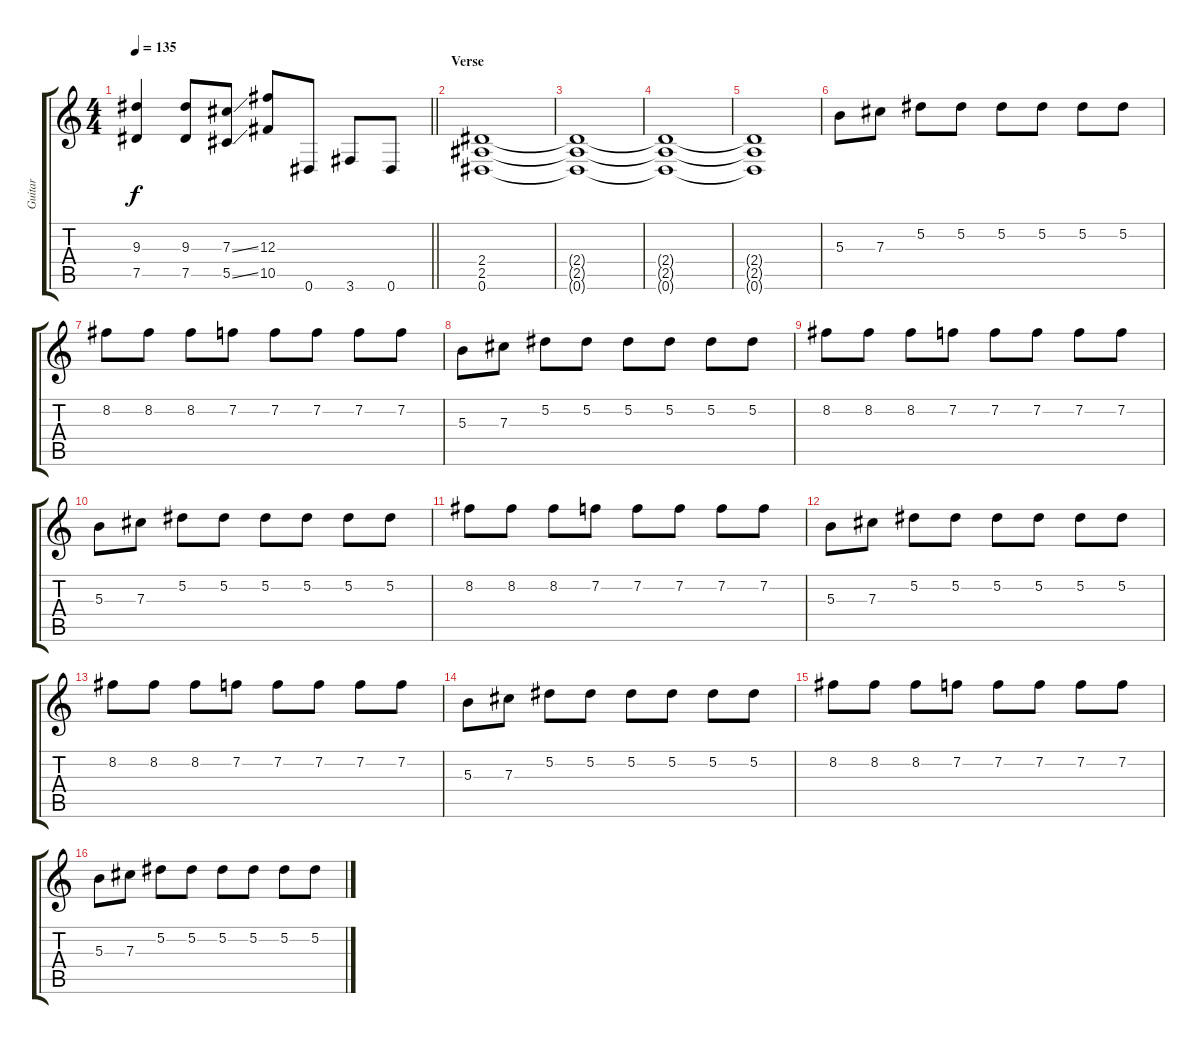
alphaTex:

\track ("Guitar" "Guitar") {instrument distortionguitar}
\staff {score tabs}
\tuning (Eb4 Bb3 Gb3 Db3 Ab2 Eb2) {hide}
\ts (4 4)
\tempo 135
\clef g2
\barLineRight lightlight
\ks c
(9.3 7.5).4{dy f} (9.3 7.5).8 (7.3{ss} 5.5{ss}).8 (12.3 10.5).8 0.6.8 3.6.8 0.6.8 |
\section ("" "Verse")
(2.4 2.5 0.6).1{volume 8} |
(2.4{t} 2.5{t} 0.6{t}).1 |
(2.4{t} 2.5{t} 0.6{t}).1{volume 4} |
(2.4{t} 2.5{t} 0.6{t}).1 |
5.3.8{volume 14} 7.3.8 5.2.8 5.2.8 5.2.8 5.2.8 5.2.8 5.2.8 |
8.2.8 8.2.8 8.2.8 7.2.8 7.2.8 7.2.8 7.2.8 7.2.8 |
5.3.8 7.3.8 5.2.8 5.2.8 5.2.8 5.2.8 5.2.8 5.2.8 |
8.2.8 8.2.8 8.2.8 7.2.8 7.2.8 7.2.8 7.2.8 7.2.8 |
5.3.8 7.3.8 5.2.8 5.2.8 5.2.8 5.2.8 5.2.8 5.2.8 |
8.2.8 8.2.8 8.2.8 7.2.8 7.2.8 7.2.8 7.2.8 7.2.8 |
5.3.8 7.3.8 5.2.8 5.2.8 5.2.8 5.2.8 5.2.8 5.2.8 |
8.2.8 8.2.8 8.2.8 7.2.8 7.2.8 7.2.8 7.2.8 7.2.8 |
5.3.8 7.3.8 5.2.8 5.2.8 5.2.8 5.2.8 5.2.8 5.2.8 |
8.2.8 8.2.8 8.2.8 7.2.8 7.2.8 7.2.8 7.2.8 7.2.8 |
5.3.8 7.3.8 5.2.8 5.2.8 5.2.8 5.2.8 5.2.8 5.2.8
